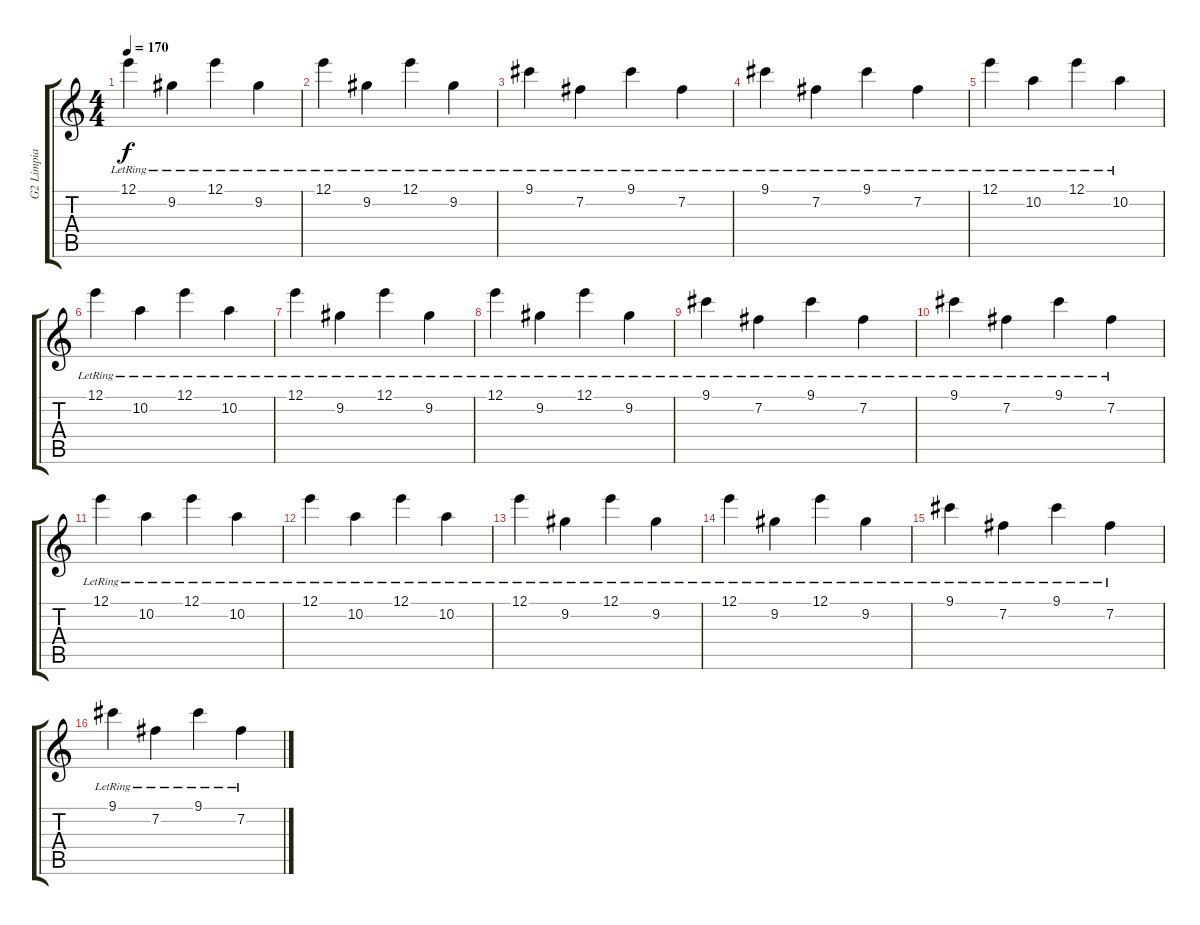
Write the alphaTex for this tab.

\track ("G2 Limpia" "G2 Limpia") {instrument electricguitarclean}
\staff {score tabs}
\tuning (E4 B3 G3 D3 A2 E2) {hide}
\ts (4 4)
\tempo 170
\clef g2
\ks c
12.1{lr}.4{dy f} 9.2{lr}.4 12.1{lr}.4 9.2{lr}.4 |
12.1{lr}.4 9.2{lr}.4 12.1{lr}.4 9.2{lr}.4 |
9.1{lr}.4 7.2{lr}.4 9.1{lr}.4 7.2{lr}.4 |
9.1{lr}.4 7.2{lr}.4 9.1{lr}.4 7.2{lr}.4 |
12.1{lr}.4 10.2{lr}.4 12.1{lr}.4 10.2{lr}.4 |
12.1{lr}.4 10.2{lr}.4 12.1{lr}.4 10.2{lr}.4 |
12.1{lr}.4 9.2{lr}.4 12.1{lr}.4 9.2{lr}.4 |
12.1{lr}.4 9.2{lr}.4 12.1{lr}.4 9.2{lr}.4 |
9.1{lr}.4 7.2{lr}.4 9.1{lr}.4 7.2{lr}.4 |
9.1{lr}.4 7.2{lr}.4 9.1{lr}.4 7.2{lr}.4 |
12.1{lr}.4 10.2{lr}.4 12.1{lr}.4 10.2{lr}.4 |
12.1{lr}.4 10.2{lr}.4 12.1{lr}.4 10.2{lr}.4 |
12.1{lr}.4 9.2{lr}.4 12.1{lr}.4 9.2{lr}.4 |
12.1{lr}.4 9.2{lr}.4 12.1{lr}.4 9.2{lr}.4 |
9.1{lr}.4 7.2{lr}.4 9.1{lr}.4 7.2{lr}.4 |
9.1{lr}.4 7.2{lr}.4 9.1{lr}.4 7.2{lr}.4
